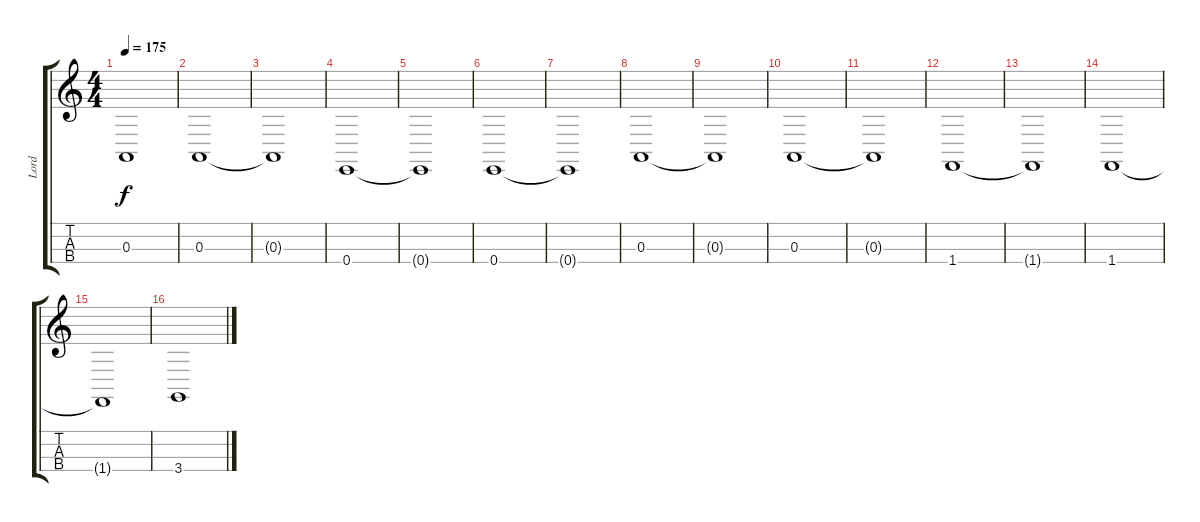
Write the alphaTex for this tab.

\track ("Lord" "Lord") {instrument drawbarorgan}
\staff {score tabs}
\tuning (G3 D3 A2 E2) {hide}
\ts (4 4)
\tempo 175
\clef g2
\ks c
0.3{t}.1{dy f} |
0.3.1 |
0.3{t}.1 |
0.4.1 |
0.4{t}.1 |
0.4.1 |
0.4{t}.1 |
0.3.1 |
0.3{t}.1 |
0.3.1 |
0.3{t}.1 |
1.4.1 |
1.4{t}.1 |
1.4.1 |
1.4{t}.1 |
3.4.1
